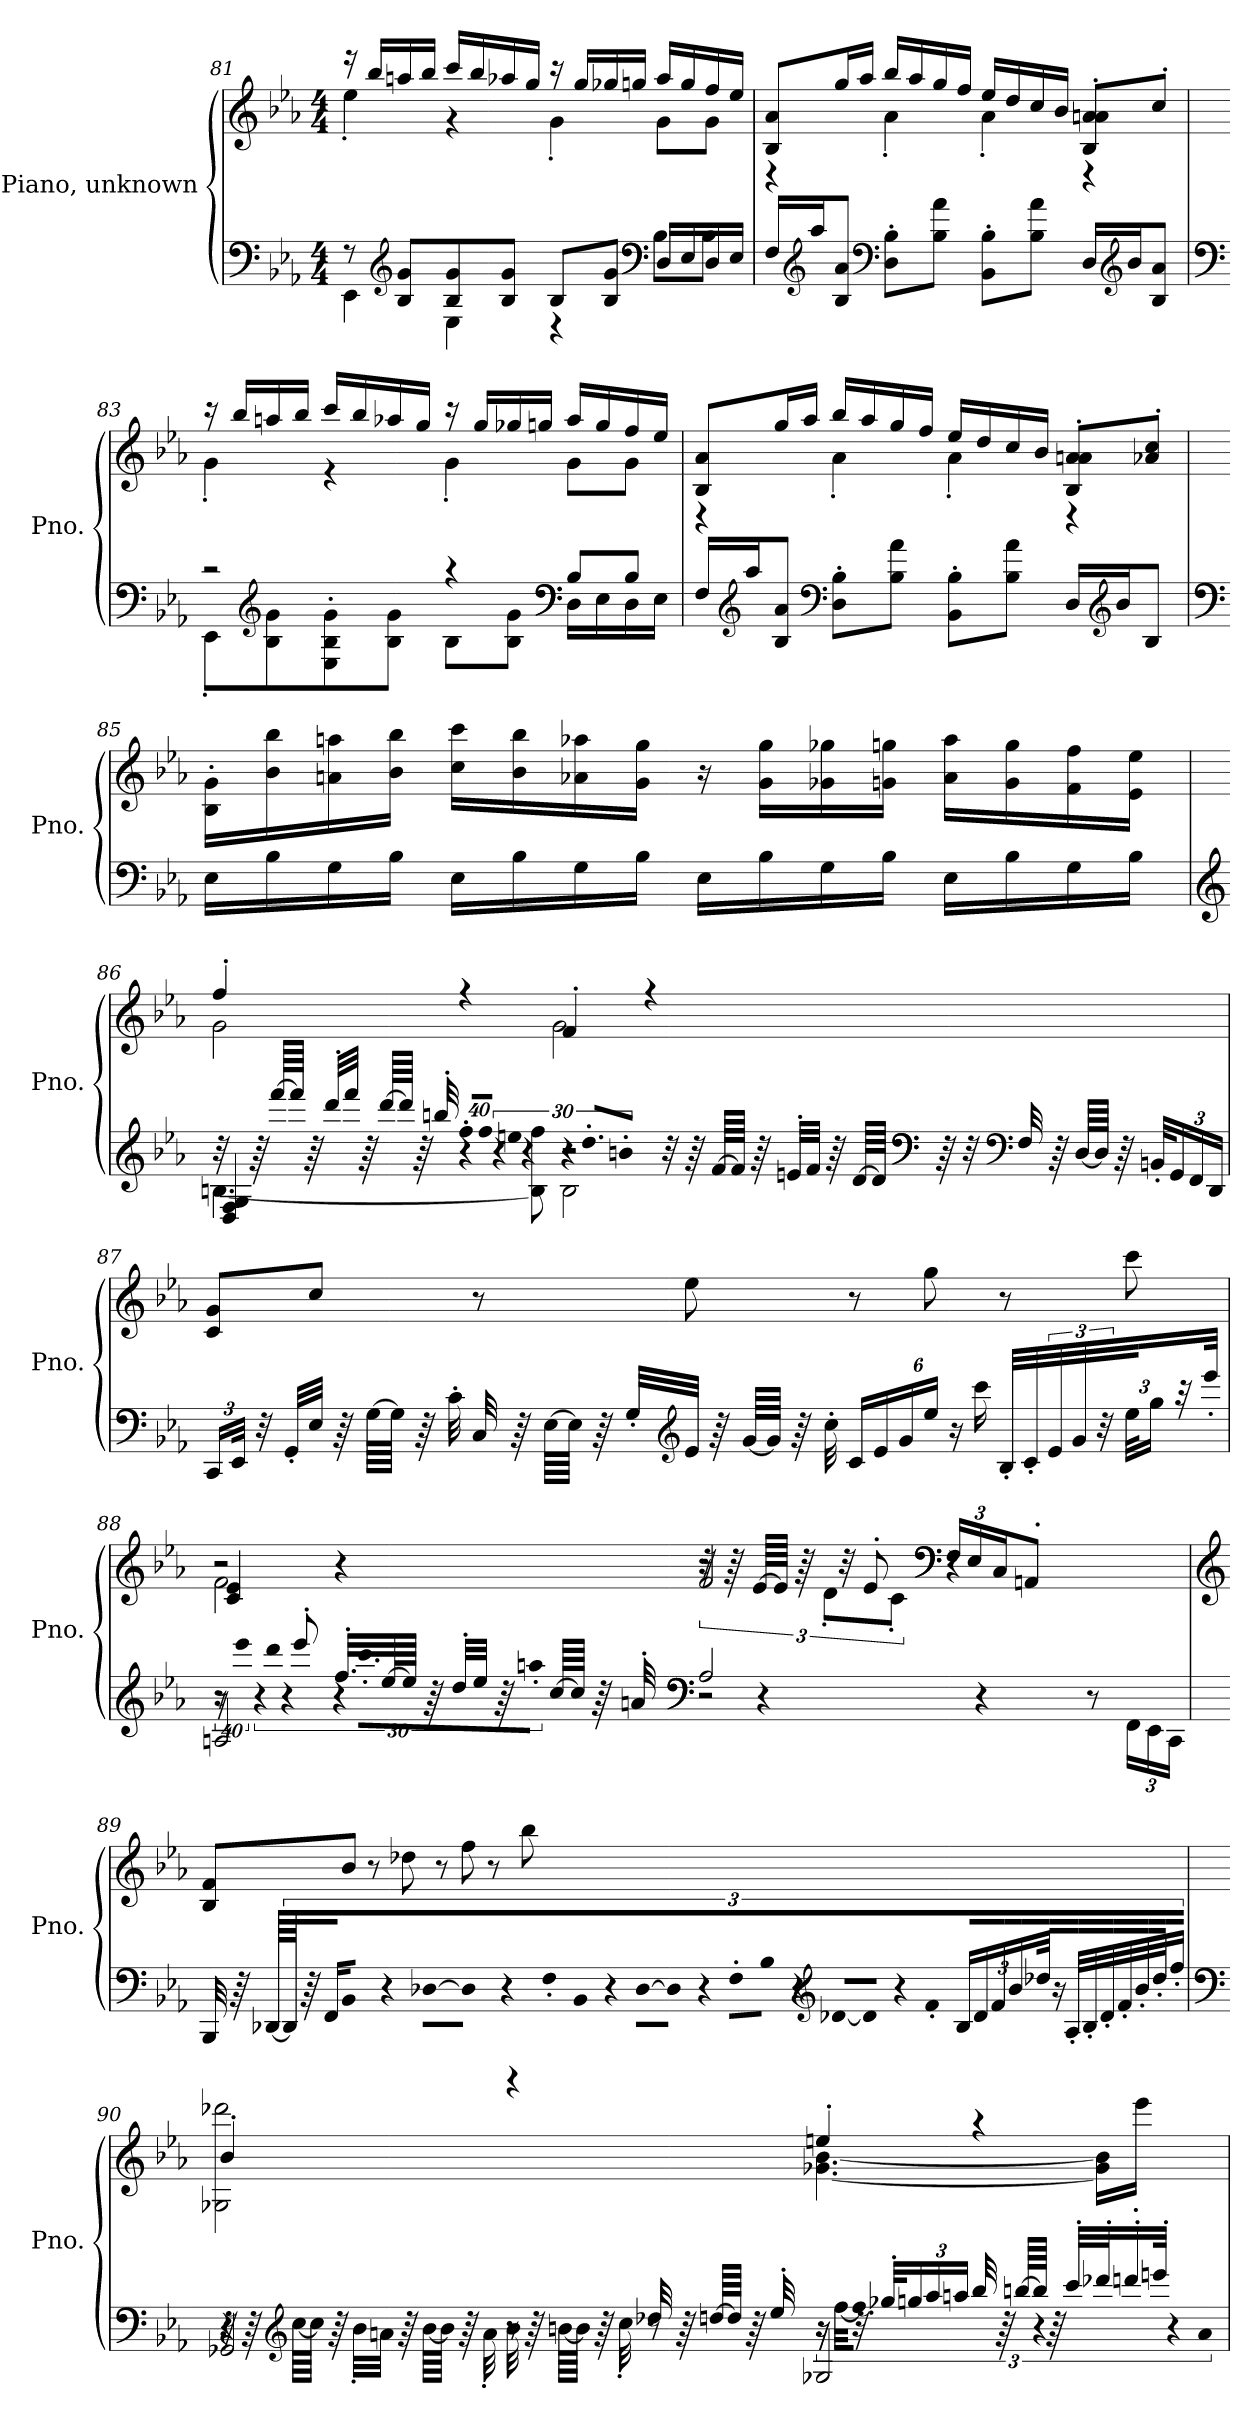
**kern	**kern
*part1	*part1
*staff2	*staff1
*I"Piano, unknown	*
*I'Pno.	*
!!LO:LB:g=z
*clefF4	*clefG2
*k[b-e-a-]	*k[b-e-a-]
*M4/4	*M4/4
=81	=81
*^	*^
8r	4EE-\	16r	4ee-'\
.	.	16bb-/LL	.
*clefG2	*	*	*
8B-/ 8g/L	.	16aan/	.
.	.	16bb-/JJ	.
8B-/ 8g/	4E-\	16ccc/LL	4r
.	.	16bb-/	.
8B-/ 8g/J	.	16aa-X/	.
.	.	16gg/JJ	.
8B-/L	4r	16r	4g'\
.	.	16gg/LL	.
8B-/ 8g/J	.	16gg-X/	.
.	.	16ggn/JJ	.
*clefF4	*	*	*
16D/LL	8B-\L	16aa-/LL	8g\L
16E-/	.	16gg/	.
16D/	8B-\J	16ff/	8g\J
16E-/JJ	.	16ee-/JJ	.
*v	*v	*	*
=82	=82	=82
16F/LL	8B-/ 8a-/L	4r
*clefG2	*	*
16aa-/J	.	.
8B-/ 8a-/J	16gg/L	.
.	16aa-/JJ	.
*clefF4	*	*
8D\' 8B-\'L	16bb-/LL	4a-'\
.	16aa-/	.
8B-\ 8a-\J	16gg/	.
.	16ff/JJ	.
8BB-\' 8B-\'L	16ee-/LL	4a-'\
.	16dd/	.
8B-\ 8a-\J	16cc/	.
.	16b-/JJ	.
16D/LL	8B-/' 8a-/' 8an/'L	4r
*clefG2	*	*
16b-/J	.	.
8B-/ 8a-/J	8cc'/J	.
!!LO:LB:g=z	!!
=83	=83	=83
*clefF4	*	*
*^	*	*
2r	8EE-'\L	16r	4g'\
.	.	16bb-/LL	.
*clefG2	*	*	*
.	8B-\ 8g\	16aan/	.
.	.	16bb-/JJ	.
.	8E-\' 8B-\' 8g\'	16ccc/LL	4r
.	.	16bb-/	.
.	8B-\ 8g\J	16aa-X/	.
.	.	16gg/JJ	.
4r	8B-\L	16r	4g'\
.	.	16gg/LL	.
.	8B-\ 8g\J	16gg-X/	.
.	.	16ggn/JJ	.
*clefF4	*	*	*
8B-/L	16D\LL	16aa-/LL	8g\L
.	16E-\	16gg/	.
8B-/J	16D\	16ff/	8g\J
.	16E-\JJ	16ee-/JJ	.
*v	*v	*	*
=84	=84	=84
16F/LL	8B-/ 8a-/L	4r
*clefG2	*	*
16aa-/J	.	.
8B-/ 8a-/J	16gg/L	.
.	16aa-/JJ	.
*clefF4	*	*
8D\' 8B-\'L	16bb-/LL	4a-'\
.	16aa-/	.
8B-\ 8a-\J	16gg/	.
.	16ff/JJ	.
8BB-\' 8B-\'L	16ee-/LL	4a-'\
.	16dd/	.
8B-\ 8a-\J	16cc/	.
.	16b-/JJ	.
16D/LL	8B-/' 8a-/' 8an/'L	4r
*clefG2	*	*
16b-/J	.	.
8B-/J	8a-X/' 8cc/'J	.
*	*v	*v
!!LO:LB:g=z
=85	=85
*clefF4	*
16E-\LL	16B-\' 16g\'LL
16B-\	16b-\ 16bb-\
16G\	16an\ 16aan\
16B-\JJ	16b-\ 16bb-\JJ
16E-\LL	16cc\ 16ccc\LL
16B-\	16b-\ 16bb-\
16G\	16a-X\ 16aa-X\
16B-\JJ	16g\ 16gg\JJ
16E-\LL	16r
16B-\	16g\ 16gg\LL
16G\	16g-X\ 16gg-X\
16B-\JJ	16gn\ 16ggn\JJ
16E-\LL	16a-\ 16aa-\LL
16B-\	16g\ 16gg\
16G\	16f\ 16ff\
16B-\JJ	16e-\ 16ee-\JJ
!!LO:LB:g=z
=86	=86
*clefG2	*
*^	*^
*	*^	*	*
32r	[4.Bn\	4D/ 4F/ 4G/	4ff'/	2g\
64r	.	.	.	.
[64fff/LLLL	.	.	.	.
64fff/JJJJ]	.	.	.	.
64r	.	.	.	.
32ddd'/LLL	.	.	.	.
32fff/JJJ	.	.	.	.
64r	.	.	.	.
[64ddd/LLLL	.	.	.	.
64ddd/JJJJ]	.	.	.	.
64r	.	.	.	.
32bbn'/	.	.	.	.
!LO:N:vis=32	!	!	!	!
640%23ff'/LLL	.	4r	4r	.
!LO:N:vis=32	!	!	!	!
640%23ff/JJJ	.	.	.	.
!LO:N:vis=64	!	!	!	!
960%17r	.	.	.	.
!LO:N:vis=64	!	!	!	!
960%17een/	.	.	.	.
!LO:N:vis=32	!	!	!	!
640%23r	.	.	.	.
.	8B\] 8ff\	.	.	.
!LO:N:vis=64	!	!	!	!
960%17r	.	.	.	.
!LO:N:vis=32.	!	!	!	!
1920%103dd'/LLL	.	.	.	.
!LO:N:vis=32	!	!	!	!
640%23bn'/JJJ	.	.	.	.
.	2B\	2r	4f'/	2g\
32r	.	.	.	.
64r	.	.	.	.
[64f/LLLL	.	.	.	.
64f/JJJJ]	.	.	.	.
64r	.	.	.	.
32en'/LLL	.	.	.	.
32f/JJJ	.	.	.	.
64r	.	.	.	.
[64d/LLLL	.	.	.	.
64d/JJJJ]	.	.	.	.
64r	.	.	.	.
32r	.	.	.	.
*clefF4	*	*	*	*
.	.	.	4r	.
32F/	.	.	.	.
64r	.	.	.	.
[64D/LLLL	.	.	.	.
64D/JJJJ]	.	.	.	.
64r	.	.	.	.
32BBn'/KLL	.	.	.	.
*Xbrackettup	*	*	*	*
24GG/	.	.	.	.
24FF/	.	.	.	.
24DD/JJ	.	.	.	.
.	1920ryy	1920ryy	1920ryy	1920ryy
*v	*v	*v	*	*
*	*v	*v
!!LO:PB:g=z
=87	=87
24CC/LL	8c/ 8g/L
48EE-/JJk	.
32r	.
32GG'/LLL	.
32E-/JJJ	8cc/J
64r	.
[64G\LLLL	.
64G\JJJJ]	.
64r	.
32c'\	.
32C/	8r
64r	.
[64E-\LLLL	.
64E-\JJJJ]	.
64r	.
32G'/LLL	.
*clefG2	*
32e-/JJJ	8ee-\
64r	.
[64g/LLLL	.
64g/JJJJ]	.
64r	.
32cc'\	.
24c/LL	8r
24e-/	.
24g/	.
*brackettup	*
24ee-/JJ	8gg\
24r	.
24ccc\	.
32B-'/LLL	8r
32c'/	.
48e-/	.
48g/JJJ	.
48r	.
*Xbrackettup	*
48ee-\KLL	8ccc\
24gg\JJ	.
32r	.
32eee-'\	.
!!LO:LB:g=z
=88	=88
*^	*
*	*brackettup	*
!	!LO:N:vis=32	!
*	*^	*^
*	*	*	*	*^
8r	640%23r	2An/	2r	2f\	4c/ 4e-/
!	!LO:N:vis=32	!	!	!	!
.	640%23eee-\	.	.	.	.
!	!LO:N:vis=64	!	!	!	!
.	960%17r	.	.	.	.
!	!LO:N:vis=64	!	!	!	!
.	960%17ddd\	.	.	.	.
!	!LO:N:vis=32	!	!	!	!
.	640%23r	.	.	.	.
8eee-'/	.	.	.	.	.
!	!LO:N:vis=64	!	!	!	!
.	960%17r	.	.	.	.
!	!LO:N:vis=32.	!	!	!	!
.	1920%103ccc'\LLL	.	.	.	.
!	!LO:N:vis=32	!	!	!	!
.	640%23aan'\JJJ	.	.	.	.
32.ff'/LLL	.	.	.	.	4r
.	4r	.	.	.	.
[64ee-/L	.	.	.	.	.
64ee-/JJJJ]	.	.	.	.	.
64r	.	.	.	.	.
32dd'/LLL	.	.	.	.	.
32ee-/JJJ	.	.	.	.	.
64r	.	.	.	.	.
[64cc/LLLL	.	.	.	.	.
64cc/JJJJ]	.	.	.	.	.
64r	.	.	.	.	.
32an'/	.	.	.	.	.
*clefF4	*	*	*	*	*
2A/	.	2r	2f/	12r	32r
.	4r	.	.	.	.
.	.	.	.	.	64r
.	.	.	.	.	[64e-/LLLL
.	.	.	.	.	64e-/JJJJ]
.	.	.	.	.	64r
.	.	.	.	12d'\L	.
.	.	.	.	.	32r
.	.	.	.	.	8e-'/
.	.	.	.	12c'\J	.
*	*	*	*clefF4	*	*
*	*	*	*	*	*Xbrackettup
.	.	.	.	4r	24F/LL
.	8r	.	.	.	.
.	.	.	.	.	24E-/
.	.	.	.	.	24C/J
.	.	.	.	.	8AAn'/J
*	*Xbrackettup	*	*	*	*
.	24FF\LL	.	.	.	.
.	24EE-\	.	.	.	.
.	24CC\JJ	.	.	.	.
1920ryy	.	1920ryy	1920ryy	1920ryy	1920ryy
*v	*v	*v	*	*	*
*	*v	*v	*v
!!LO:LB:g=z
=89	=89
*	*clefG2
32BBB-/	8B-/ 8f/L
64r	.
[64DD-X/LLLL	.
*brackettup	*
96DD-/JJJJ]	.
96r	.
24FF/LL	.
32BB-/JJk	8b-/J
64r	.
[64D-X\LLLL	.
64D-\JJJJ]	.
64r	.
32F'\	.
32BB-/	8r
64r	.
[64D-\LLLL	.
64D-\JJJJ]	.
64r	.
32F'\LLL	.
32B-\JJJ	8dd-X\
64r	.
*clefG2	*
[64d-X/LLLL	.
64d-/JJJJ]	.
64r	.
32f'/	.
*Xbrackettup	*
24B-/LL	8r
24d-/	.
24f/	.
24b-/	8ff\
48dd-X/JJk	.
16r	.
32A-'/LLL	8r
32B-'/	.
32d-'/	.
32f'/	.
32b-'/	8bb-\
32dd-'/J	.
16ff'/JJ	.
!!LO:LB:g=z
=90	=90
*clefF4	*
*^	*^
*	*^	*	*
4r	32r	2GG-X/	4b-'/	2G-X\ 2ddd-X\
.	64r	.	.	.
*clefG2	*	*	*	*
.	[64cc\LLLL	.	.	.
.	64cc\JJJJ]	.	.	.
.	64r	.	.	.
.	32b-'\LLL	.	.	.
.	32an\JJJ	.	.	.
.	64r	.	.	.
.	[64b-\LLLL	.	.	.
.	64b-\JJJJ]	.	.	.
.	64r	.	.	.
.	32a'\	.	.	.
8r	32b-\	.	4r	.
.	64r	.	.	.
.	[64bn\LLLL	.	.	.
.	64b\JJJJ]	.	.	.
.	64r	.	.	.
.	32cc'\	.	.	.
32dd-X/	8r	.	.	.
64r	.	.	.	.
[64ddn/LLLL	.	.	.	.
64dd/JJJJ]	.	.	.	.
64r	.	.	.	.
32ee-'/	.	.	.	.
*	*brackettup	*	*	*
16r	24r	2G-X/	4een'/	[4.g-X\ [4.b-\
.	[48ff\KKL	.	.	.
32r	8.ff\J]	.	.	.
32gg-X'/KLL	.	.	.	.
*Xbrackettup	*	*	*	*
24ggn/	.	.	.	.
24aa-/	.	.	.	.
24aan/JJ	.	.	.	.
32bb-/	8r	.	4r	.
64r	.	.	.	.
[64bbn/LLLL	.	.	.	.
64bb/JJJJ]	.	.	.	.
64r	.	.	.	.
32ccc'/LLL	.	.	.	.
32ddd-X'/J	16r	.	.	16g-\] 16b-\]LL
16dddn'/	.	.	.	.
.	16a\	.	.	16eee-'\JJ
32eeen'/JJk	.	.	.	.
*v	*v	*v	*	*
*	*v	*v
=	=
*-	*-
